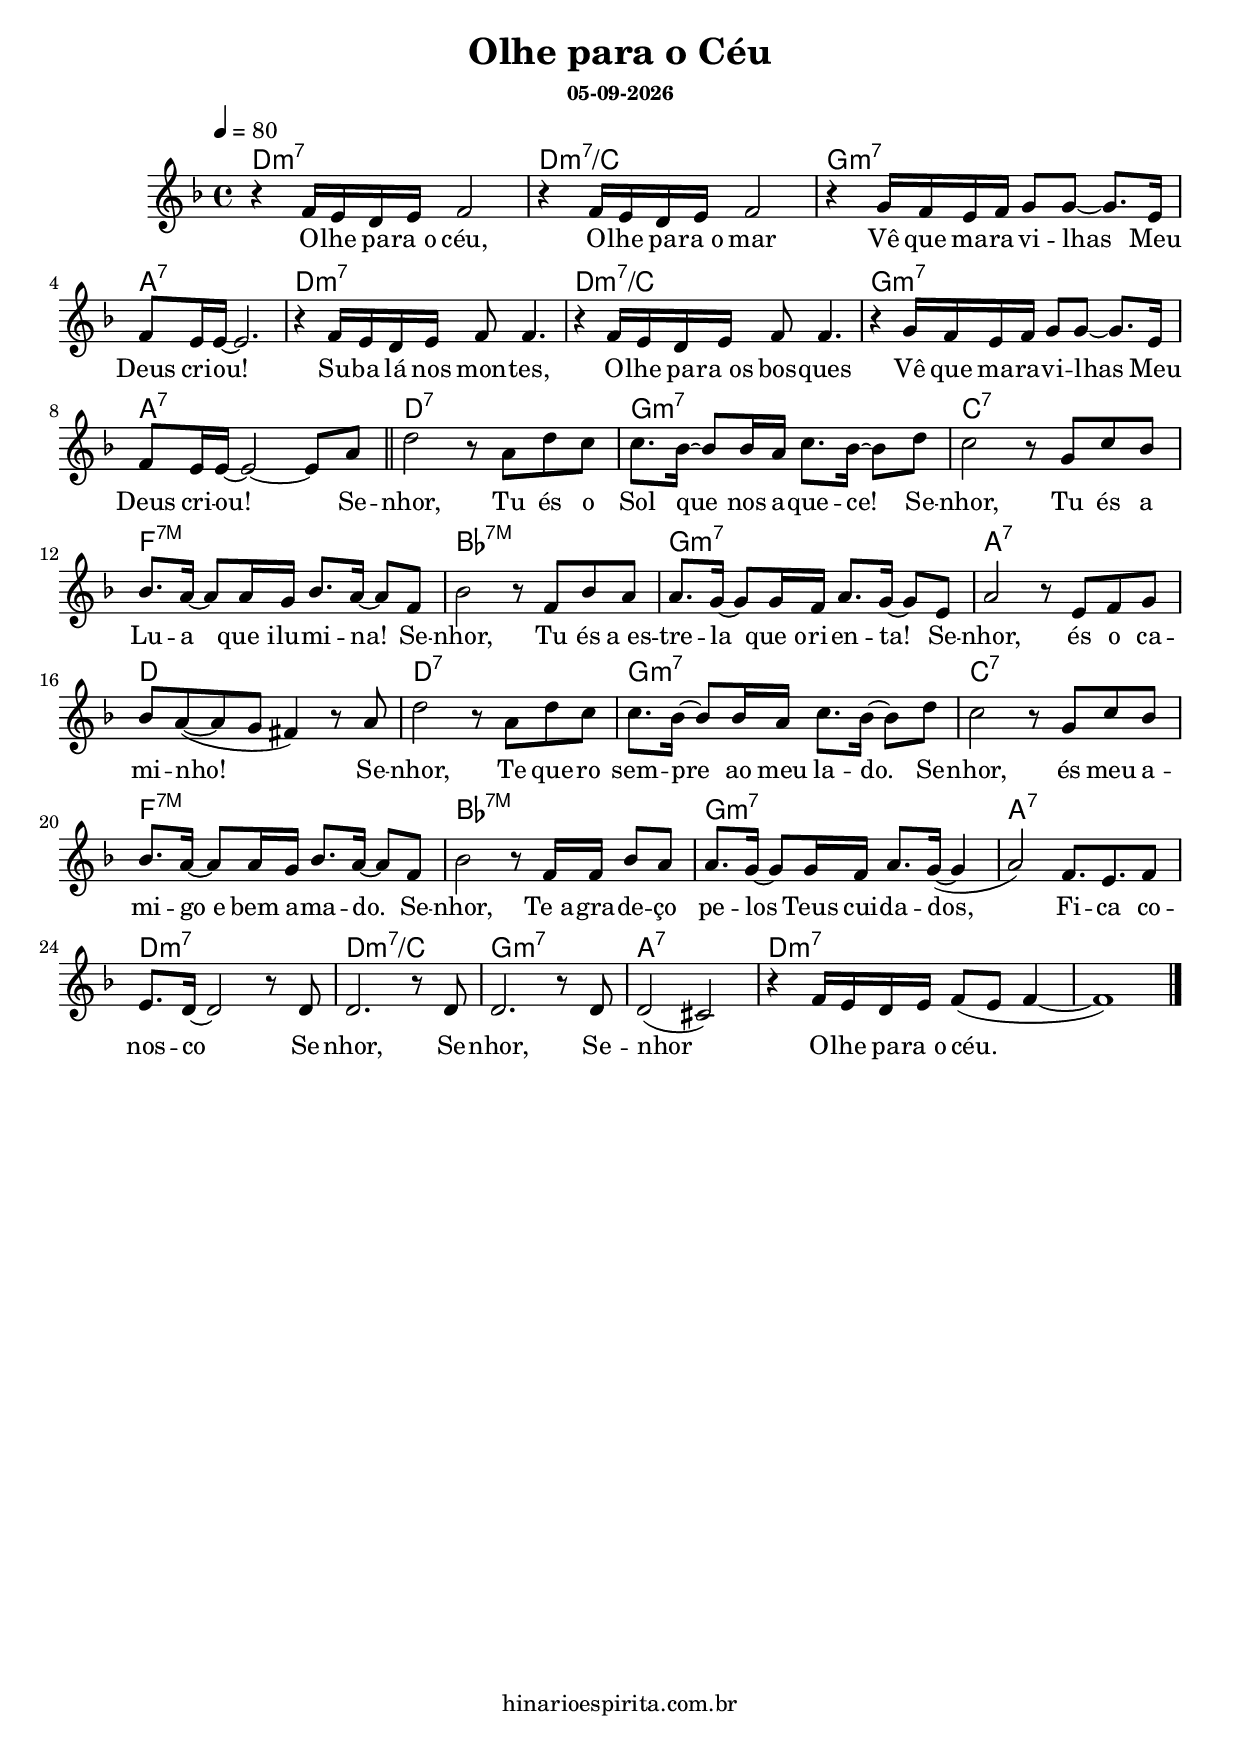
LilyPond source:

\version "2.16.0"
\pointAndClickOff

\header {
  title = "Olhe para o Céu"
  subsubtitle = #(strftime "%d-%m-%Y" (localtime (current-time)))
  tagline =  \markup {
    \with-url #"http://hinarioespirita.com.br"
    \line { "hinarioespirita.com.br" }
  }
}

melodia = \relative c' {
  \key d \minor
  \time 4/4
  \tempo 4 = 80
  \clef treble

  r4 f16 e d e f2 | r4 f16 e d e f2 | r4 g16 f e f g8 g~ g8. e16 | f8  e16 e~ e2. |
  r4 f16 e d e f8 f4. | r4 f16 e d e f8 f4. | r4 g16 f e f g8 g~ g8. e16 | f8  e16 e~ e2~ e8 a8 |
  \bar "||"
  
  d2 r8 a8 d c | c8. bes16~ bes8 bes16 a c8. bes16~ bes8 d |
  c2 r8 g8 c bes | bes8. a16~ a8 a16 g bes8. a16~ a8 f |
  bes2 r8 f8 bes a | a8. g16~ g8 g16 f a8. g16~ g8 e |
  a2 r8 e8 f g | bes a~( a g fis4) r8 a8 |
  
  d2 r8 a8 d c | c8. bes16~ bes8 bes16 a c8. bes16~ bes8 d |
  c2 r8 g8 c bes | bes8. a16~ a8 a16 g bes8. a16~ a8 f |
  bes2 r8 f16 f bes8 a | a8. g16~ g8 g16 f a8. g16~( g4 |
  
  a2) f8. e f8 | e8. d16~ d2 r8 d8 | d2. r8 d8 | d2. r8 d8 | d2( cis) |
  r4 f16 e d e f8( e f4~ | f1) \bar "|."
}

letra = \lyricmode {
  O -- lhe pa -- ra_o céu,  
  O -- lhe pa -- ra_o mar  
  Vê que ma -- ra -- vi -- lhas  
  Meu Deus cri -- ou!  
    
  Su -- ba lá nos mon -- tes,  
  O -- lhe pa -- ra_os bos -- ques  
  Vê que ma -- ra -- vi -- lhas  
  Meu Deus cri -- ou!  
    
  Se -- nhor, Tu és o Sol que nos a -- que -- ce!  
  Se -- nhor, Tu és a Lu -- a que_i -- lu -- mi -- na!  
  Se -- nhor, Tu és a_es -- tre -- la que_o -- ri -- en -- ta!  
  Se -- nhor, és o ca -- mi -- nho!  
    
  Se -- nhor, Te que -- ro sem -- pre ao meu la -- do.  
  Se -- nhor, és meu a -- mi -- go_e bem a -- ma -- do.  
  Se -- nhor, Te_a -- gra -- de -- ço pe -- los Teus cui -- da -- dos,  
  Fi -- ca co -- nos -- co  
  Se -- nhor, Se -- nhor, Se -- nhor  
  O -- lhe pa -- ra_o céu.  
}

harmonia = \chordmode {
  \set majorSevenSymbol = \markup { 7M }
  d1:m7 d:m7/c g:m7 a:7
  d1:m7 d:m7/c g:m7 a:7
  
  d:7 g:m7 c:7 f:maj7 bes:maj7 g:m7 a:7 d
  d:7 g:m7 c:7 f:maj7 bes:maj7 g:m7 a:7 
  d1:m7 d:m7/c g:m7 a:7
  d:m7
}

\score {
  <<
    \new ChordNames { \harmonia }
    \new Staff <<
      \new Voice = "melodia" { \melodia }
      \lyricsto "melodia" \new Lyrics \letra
      \set Staff.midiInstrument = #"acoustic grand"
    >>
  >>
  \layout {}
  \midi {}
}
